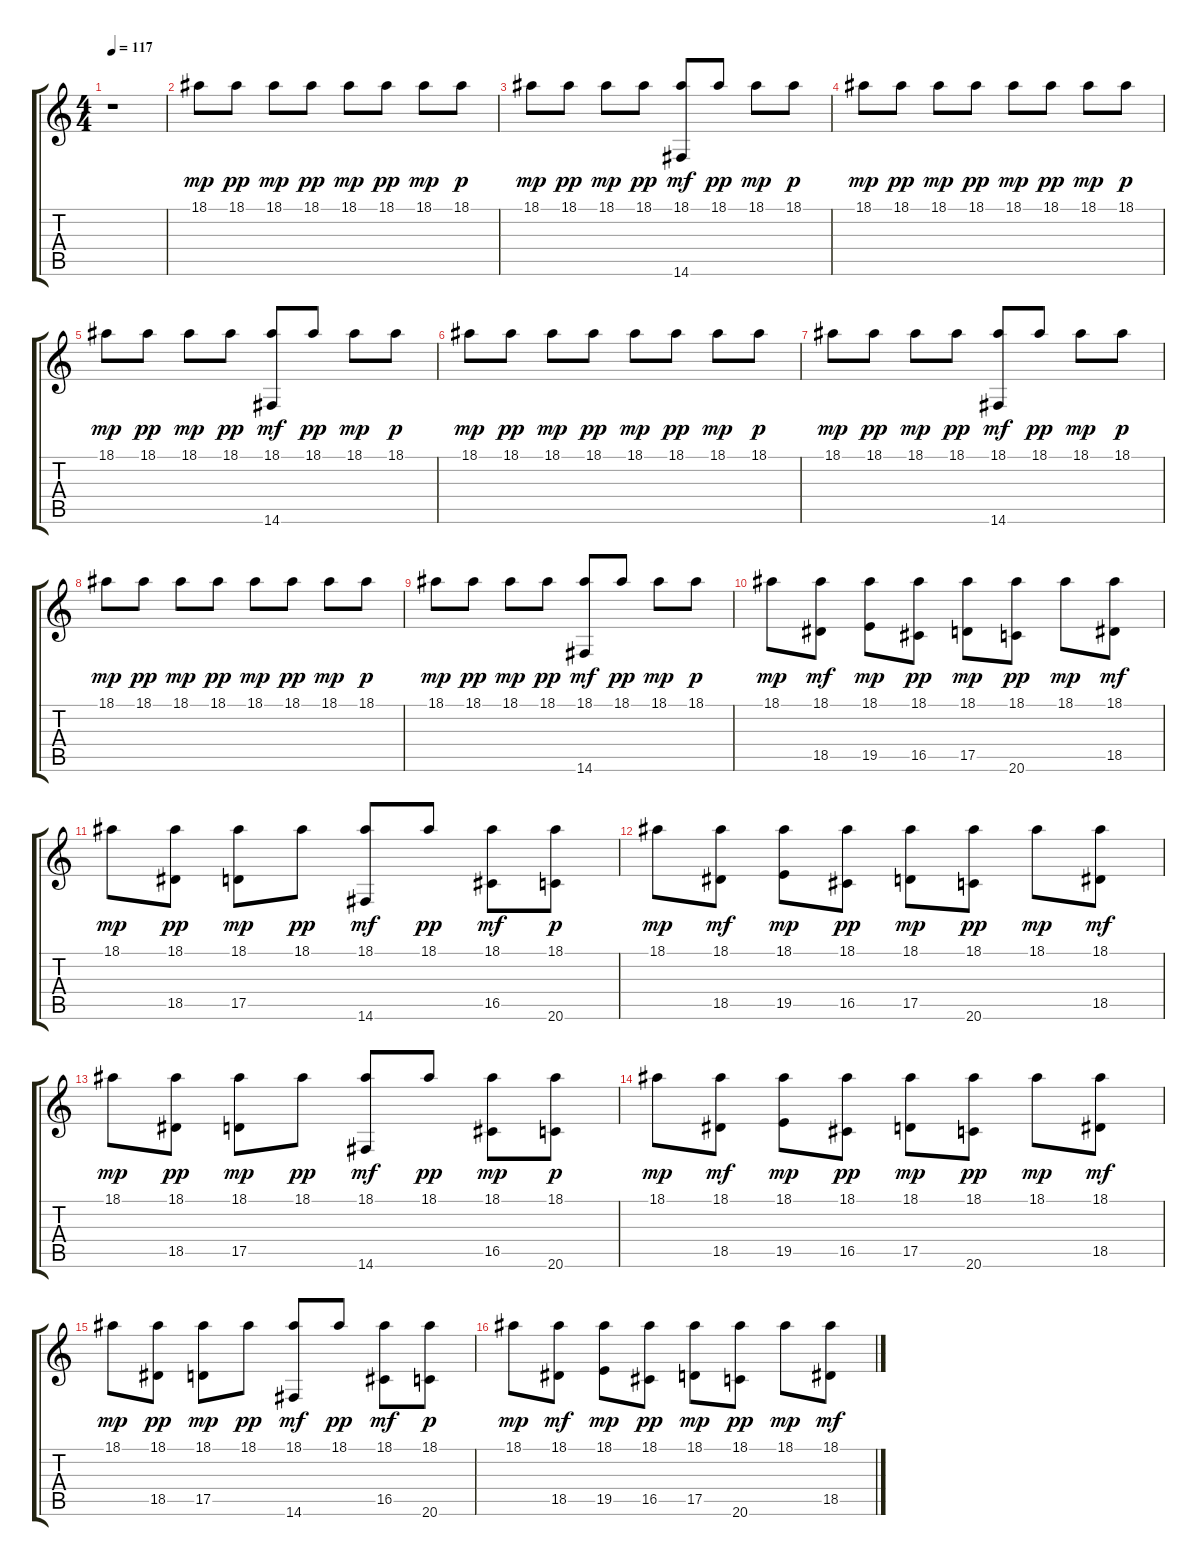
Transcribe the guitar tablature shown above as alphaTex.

\track "" {instrument acousticgrandpiano}
\staff {score tabs}
\tuning (E4 B3 G3 D3 A2 E2) {hide}
\ts (4 4)
\tempo 117
\clef g2
\ks c
r.1{dy mp instrument acousticgrandpiano} |
18.1.8 18.1.8{dy pp} 18.1.8{dy mp} 18.1.8{dy pp} 18.1.8{dy mp} 18.1.8{dy pp} 18.1.8{dy mp} 18.1.8{dy p} |
18.1.8{dy mp} 18.1.8{dy pp} 18.1.8{dy mp} 18.1.8{dy pp} (18.1 14.6).8{dy mf} 18.1.8{dy pp} 18.1.8{dy mp} 18.1.8{dy p} |
18.1.8{dy mp} 18.1.8{dy pp} 18.1.8{dy mp} 18.1.8{dy pp} 18.1.8{dy mp} 18.1.8{dy pp} 18.1.8{dy mp} 18.1.8{dy p} |
18.1.8{dy mp} 18.1.8{dy pp} 18.1.8{dy mp} 18.1.8{dy pp} (18.1 14.6).8{dy mf} 18.1.8{dy pp} 18.1.8{dy mp} 18.1.8{dy p} |
18.1.8{dy mp} 18.1.8{dy pp} 18.1.8{dy mp} 18.1.8{dy pp} 18.1.8{dy mp} 18.1.8{dy pp} 18.1.8{dy mp} 18.1.8{dy p} |
18.1.8{dy mp} 18.1.8{dy pp} 18.1.8{dy mp} 18.1.8{dy pp} (18.1 14.6).8{dy mf} 18.1.8{dy pp} 18.1.8{dy mp} 18.1.8{dy p} |
18.1.8{dy mp} 18.1.8{dy pp} 18.1.8{dy mp} 18.1.8{dy pp} 18.1.8{dy mp} 18.1.8{dy pp} 18.1.8{dy mp} 18.1.8{dy p} |
18.1.8{dy mp} 18.1.8{dy pp} 18.1.8{dy mp} 18.1.8{dy pp} (18.1 14.6).8{dy mf} 18.1.8{dy pp} 18.1.8{dy mp} 18.1.8{dy p} |
18.1.8{dy mp} (18.1 18.5).8{dy mf} (18.1 19.5).8{dy mp} (18.1 16.5).8{dy pp} (18.1 17.5).8{dy mp} (18.1 20.6).8{dy pp} 18.1.8{dy mp} (18.1 18.5).8{dy mf} |
18.1.8{dy mp} (18.1 18.5).8{dy pp} (18.1 17.5).8{dy mp} 18.1.8{dy pp} (18.1 14.6).8{dy mf} 18.1.8{dy pp} (18.1 16.5).8{dy mf} (18.1 20.6).8{dy p} |
18.1.8{dy mp} (18.1 18.5).8{dy mf} (18.1 19.5).8{dy mp} (18.1 16.5).8{dy pp} (18.1 17.5).8{dy mp} (18.1 20.6).8{dy pp} 18.1.8{dy mp} (18.1 18.5).8{dy mf} |
18.1.8{dy mp} (18.1 18.5).8{dy pp} (18.1 17.5).8{dy mp} 18.1.8{dy pp} (18.1 14.6).8{dy mf} 18.1.8{dy pp} (18.1 16.5).8{dy mp} (18.1 20.6).8{dy p} |
18.1.8{dy mp} (18.1 18.5).8{dy mf} (18.1 19.5).8{dy mp} (18.1 16.5).8{dy pp} (18.1 17.5).8{dy mp} (18.1 20.6).8{dy pp} 18.1.8{dy mp} (18.1 18.5).8{dy mf} |
18.1.8{dy mp} (18.1 18.5).8{dy pp} (18.1 17.5).8{dy mp} 18.1.8{dy pp} (18.1 14.6).8{dy mf} 18.1.8{dy pp} (18.1 16.5).8{dy mf} (18.1 20.6).8{dy p} |
18.1.8{dy mp} (18.1 18.5).8{dy mf} (18.1 19.5).8{dy mp} (18.1 16.5).8{dy pp} (18.1 17.5).8{dy mp} (18.1 20.6).8{dy pp} 18.1.8{dy mp} (18.1 18.5).8{dy mf}
